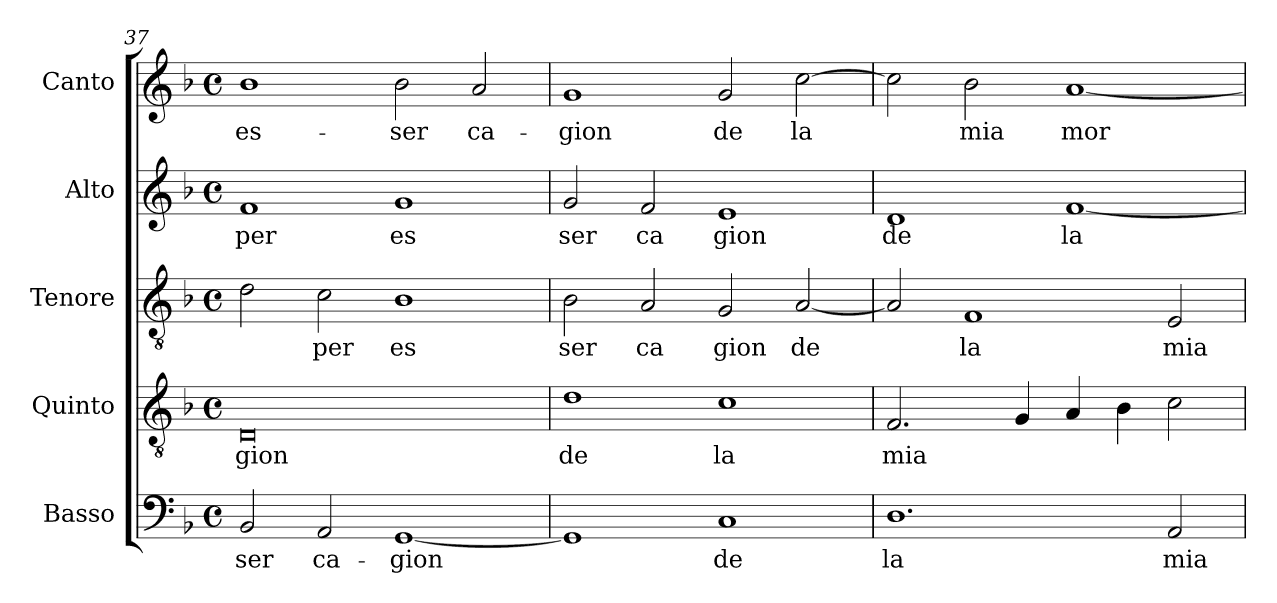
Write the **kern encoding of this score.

**kern	**text	**kern	**text	**kern	**text	**kern	**text	**kern	**text
*part5	*part5	*part4	*part4	*part3	*part3	*part2	*part2	*part1	*part1
*staff5	*staff5	*staff4	*staff4	*staff3	*staff3	*staff2	*staff2	*staff1	*staff1
*I"Basso	*	*I"Quinto	*	*I"Tenore	*	*I"Alto	*	*I"Canto	*
*clefF4	*	*clefGv2	*	*clefGv2	*	*clefG2	*	*clefG2	*
*k[b-]	*	*k[b-]	*	*k[b-]	*	*k[b-]	*	*k[b-]	*
*F:	*	*F:	*	*F:	*	*F:	*	*F:	*
*M4/4	*	*M4/4	*	*M4/4	*	*M4/4	*	*M4/4	*
*met(c)	*	*met(c)	*	*met(c)	*	*met(c)	*	*met(c)	*
=37	=37	=37	=37	=37	=37	=37	=37	=37	=37
!	!LO:LY:b:cj	!	!LO:LY:b:cj	!	!	!	!LO:LY:b:cj	!	!LO:LY:b:cj
2BB-/	-ser	0D	gion	2d\	.	1f	per	1b-	es-
!	!LO:LY:b:cj	!	!	!	!LO:LY:b:cj	!	!	!	!
2AA/	ca-	.	.	2c\	per	.	.	.	.
!	!LO:LY:b	!	!	!	!LO:LY:b:cj	!	!LO:LY:b:cj	!	!LO:LY:b:cj
[<1GG	-gion	.	.	1B-	es	1g	es	2b-\	-ser
!	!	!	!	!	!	!	!	!	!LO:LY:b:cj
.	.	.	.	.	.	.	.	2a/	ca-
=38	=38	=38	=38	=38	=38	=38	=38	=38	=38
!	!	!	!LO:LY:b:cj	!	!LO:LY:b:cj	!	!LO:LY:b:cj	!	!LO:LY:b:cj
1GG]	.	1d	de	2B-\	ser	2g/	ser	1g	-gion
!	!	!	!	!	!LO:LY:b:cj	!	!LO:LY:b:cj	!	!
.	.	.	.	2A/	ca	2f/	ca	.	.
!	!LO:LY:b:cj	!	!LO:LY:b:cj	!	!LO:LY:b:cj	!	!LO:LY:b:cj	!	!LO:LY:b:cj
1C	de	1c	la	2G/	gion	1e	gion	2g/	de
!	!	!	!	!	!LO:LY:b:cj	!	!	!	!LO:LY:b:cj
.	.	.	.	[<2A/	de	.	.	[>2cc\	la
=39	=39	=39	=39	=39	=39	=39	=39	=39	=39
!	!LO:LY:b:cj	!	!LO:LY:b	!	!	!	!LO:LY:b:cj	!	!
1.D	la	2.F/	mia	2A/]	.	1d	de	2cc\]	.
!	!	!	!	!	!LO:LY:b:cj	!	!	!	!LO:LY:b:cj
.	.	.	.	1F	la	.	.	2b-\	mia
.	.	4G/	.	.	.	.	.	.	.
!	!	!	!	!	!	!	!LO:LY:b:cj	!	!LO:LY:b
.	.	4A/	.	.	.	[<1f	la	[<1a	mor-
.	.	4B-\	.	.	.	.	.	.	.
!	!LO:LY:b:cj	!	!	!	!LO:LY:b:cj	!	!	!	!
2AA/	mia	2c\	.	2E/	mia	.	.	.	.
=	=	=	=	=	=	=	=	=	=
*-	*-	*-	*-	*-	*-	*-	*-	*-	*-
